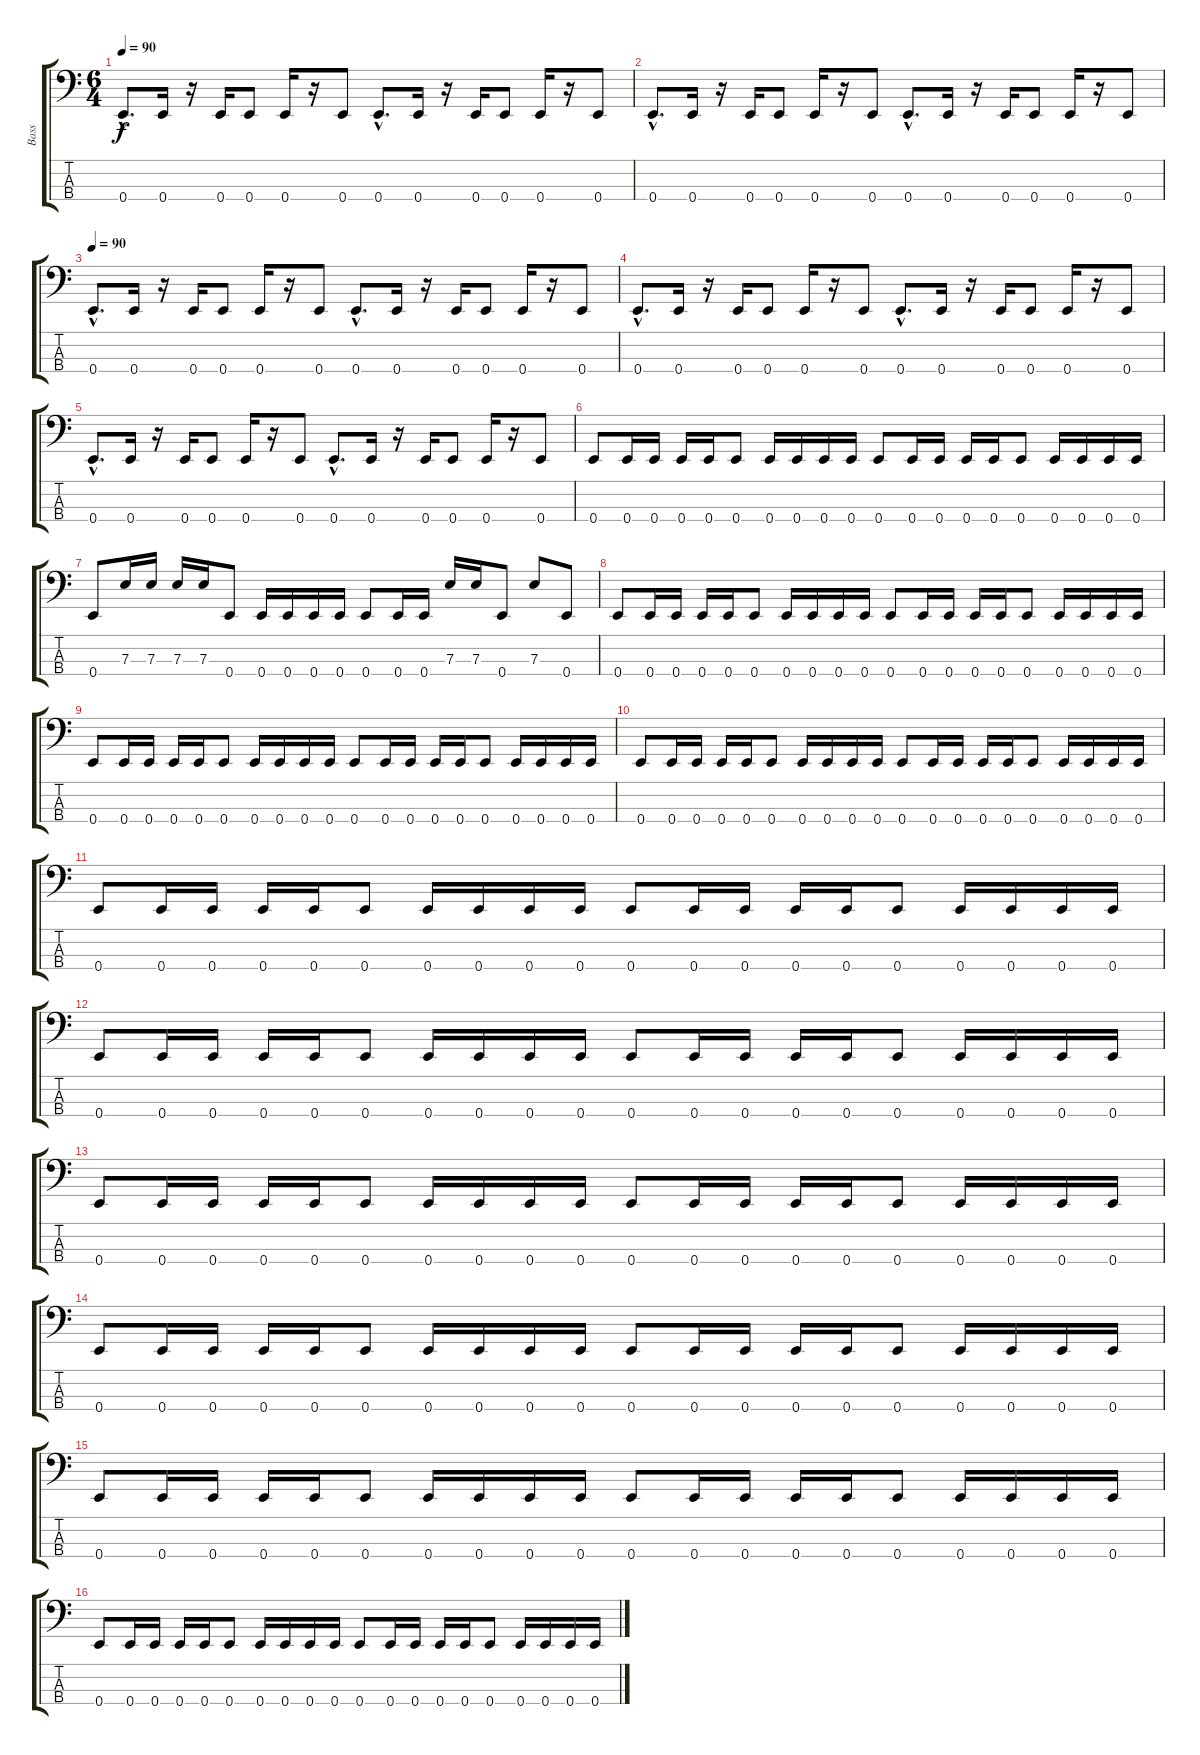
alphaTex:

\track ("Bass" "Bass") {instrument fretlessbass}
\staff {score tabs}
\tuning (G2 D2 A1 E1) {hide}
\ts (6 4)
\tempo 90
\clef f4
\ks c
0.4{hac}.8{d dy f} 0.4.16 r.16 0.4.16 0.4.8 0.4.16 r.16 0.4.8 0.4{hac}.8{d} 0.4.16 r.16 0.4.16 0.4.8 0.4.16 r.16 0.4.8 |
0.4{hac}.8{d} 0.4.16 r.16 0.4.16 0.4.8 0.4.16 r.16 0.4.8 0.4{hac}.8{d} 0.4.16 r.16 0.4.16 0.4.8 0.4.16 r.16 0.4.8 |
\tempo 90
0.4{hac}.8{d} 0.4.16 r.16 0.4.16 0.4.8 0.4.16 r.16 0.4.8 0.4{hac}.8{d} 0.4.16 r.16 0.4.16 0.4.8 0.4.16 r.16 0.4.8 |
0.4{hac}.8{d} 0.4.16 r.16 0.4.16 0.4.8 0.4.16 r.16 0.4.8 0.4{hac}.8{d} 0.4.16 r.16 0.4.16 0.4.8 0.4.16 r.16 0.4.8 |
0.4{hac}.8{d} 0.4.16 r.16 0.4.16 0.4.8 0.4.16 r.16 0.4.8 0.4{hac}.8{d} 0.4.16 r.16 0.4.16 0.4.8 0.4.16 r.16 0.4.8 |
0.4.8 0.4.16 0.4.16 0.4.16 0.4.16 0.4.8 0.4.16 0.4.16 0.4.16 0.4.16 0.4.8 0.4.16 0.4.16 0.4.16 0.4.16 0.4.8 0.4.16 0.4.16 0.4.16 0.4.16 |
0.4.8 7.3.16 7.3.16 7.3.16 7.3.16 0.4.8 0.4.16 0.4.16 0.4.16 0.4.16 0.4.8 0.4.16 0.4.16 7.3.16 7.3.16 0.4.8 7.3.8 0.4.8 |
0.4.8 0.4.16 0.4.16 0.4.16 0.4.16 0.4.8 0.4.16 0.4.16 0.4.16 0.4.16 0.4.8 0.4.16 0.4.16 0.4.16 0.4.16 0.4.8 0.4.16 0.4.16 0.4.16 0.4.16 |
0.4.8 0.4.16 0.4.16 0.4.16 0.4.16 0.4.8 0.4.16 0.4.16 0.4.16 0.4.16 0.4.8 0.4.16 0.4.16 0.4.16 0.4.16 0.4.8 0.4.16 0.4.16 0.4.16 0.4.16 |
0.4.8 0.4.16 0.4.16 0.4.16 0.4.16 0.4.8 0.4.16 0.4.16 0.4.16 0.4.16 0.4.8 0.4.16 0.4.16 0.4.16 0.4.16 0.4.8 0.4.16 0.4.16 0.4.16 0.4.16 |
0.4.8 0.4.16 0.4.16 0.4.16 0.4.16 0.4.8 0.4.16 0.4.16 0.4.16 0.4.16 0.4.8 0.4.16 0.4.16 0.4.16 0.4.16 0.4.8 0.4.16 0.4.16 0.4.16 0.4.16 |
0.4.8 0.4.16 0.4.16 0.4.16 0.4.16 0.4.8 0.4.16 0.4.16 0.4.16 0.4.16 0.4.8 0.4.16 0.4.16 0.4.16 0.4.16 0.4.8 0.4.16 0.4.16 0.4.16 0.4.16 |
0.4.8 0.4.16 0.4.16 0.4.16 0.4.16 0.4.8 0.4.16 0.4.16 0.4.16 0.4.16 0.4.8 0.4.16 0.4.16 0.4.16 0.4.16 0.4.8 0.4.16 0.4.16 0.4.16 0.4.16 |
0.4.8 0.4.16 0.4.16 0.4.16 0.4.16 0.4.8 0.4.16 0.4.16 0.4.16 0.4.16 0.4.8 0.4.16 0.4.16 0.4.16 0.4.16 0.4.8 0.4.16 0.4.16 0.4.16 0.4.16 |
0.4.8 0.4.16 0.4.16 0.4.16 0.4.16 0.4.8 0.4.16 0.4.16 0.4.16 0.4.16 0.4.8 0.4.16 0.4.16 0.4.16 0.4.16 0.4.8 0.4.16 0.4.16 0.4.16 0.4.16 |
0.4.8 0.4.16 0.4.16 0.4.16 0.4.16 0.4.8 0.4.16 0.4.16 0.4.16 0.4.16 0.4.8 0.4.16 0.4.16 0.4.16 0.4.16 0.4.8 0.4.16 0.4.16 0.4.16 0.4.16
